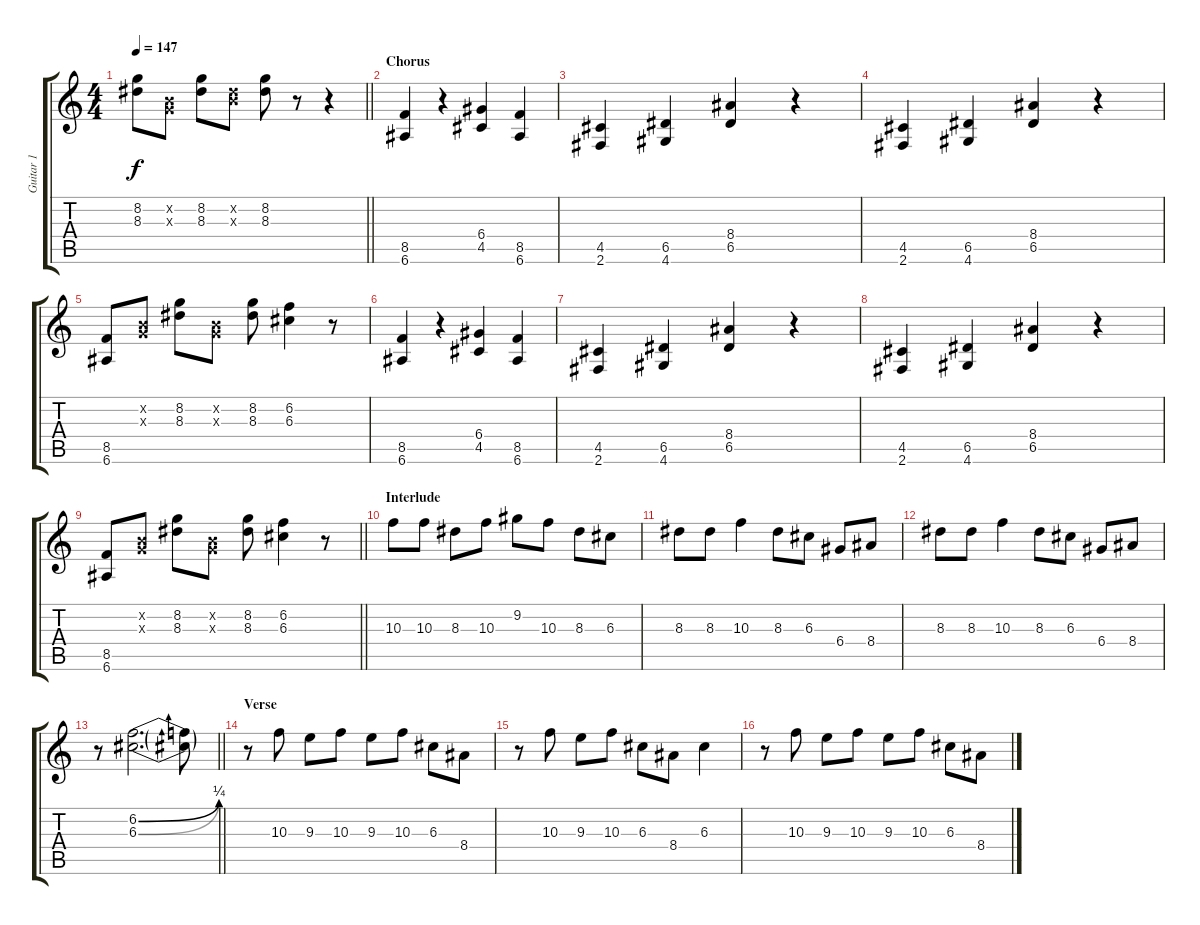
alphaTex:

\track ("Guitar 1" "Guitar 1") {instrument overdrivenguitar}
\staff {score tabs}
\tuning (E4 B3 G3 D3 A2 E2) {hide}
\ts (4 4)
\tempo 147
\clef g2
\barLineRight lightlight
\ks c
(8.2 8.3).8{dy f} (0.2{x} 0.3{x}).8 (8.2 8.3).8 (0.2{x} 8.3{x}).8 (8.2 8.3).8 r.8 r.4 |
\section ("" "Chorus")
(8.5 6.6).4 r.4 (6.4 4.5).4 (8.5 6.6).4 |
(4.5 2.6).4 (6.5 4.6).4 (8.4 6.5).4 r.4 |
(4.5 2.6).4 (6.5 4.6).4 (8.4 6.5).4 r.4 |
(8.5 6.6).8 (0.2{x} 0.3{x}).8 (8.2 8.3).8 (0.2{x} 0.3{x}).8 (8.2 8.3).8 (6.2 6.3).4 r.8 |
(8.5 6.6).4 r.4 (6.4 4.5).4 (8.5 6.6).4 |
(4.5 2.6).4 (6.5 4.6).4 (8.4 6.5).4 r.4 |
(4.5 2.6).4 (6.5 4.6).4 (8.4 6.5).4 r.4 |
\barLineRight lightlight
(8.5 6.6).8 (0.2{x} 0.3{x}).8 (8.2 8.3).8 (0.2{x} 0.3{x}).8 (8.2 8.3).8 (6.2 6.3).4 r.8 |
\section ("" "Interlude")
10.3.8 10.3.8 8.3.8 10.3.8 9.2.8 10.3.8 8.3.8 6.3.8 |
8.3.8 8.3.8 10.3.4 8.3.8 6.3.8 6.4.8 8.4.8 |
8.3.8 8.3.8 10.3.4 8.3.8 6.3.8 6.4.8 8.4.8 |
\barLineRight lightlight
r.8 (6.2{be (bend 0 0 60 1)} 6.3{be (bend 0 0 60 1)}).2{d} (6.2{t} 6.3{t}).8 |
\section ("" "Verse")
r.8 10.3.8 9.3.8 10.3.8 9.3.8 10.3.8 6.3.8 8.4.8 |
r.8 10.3.8 9.3.8 10.3.8 6.3.8 8.4.8 6.3.4 |
r.8 10.3.8 9.3.8 10.3.8 9.3.8 10.3.8 6.3.8 8.4.8
